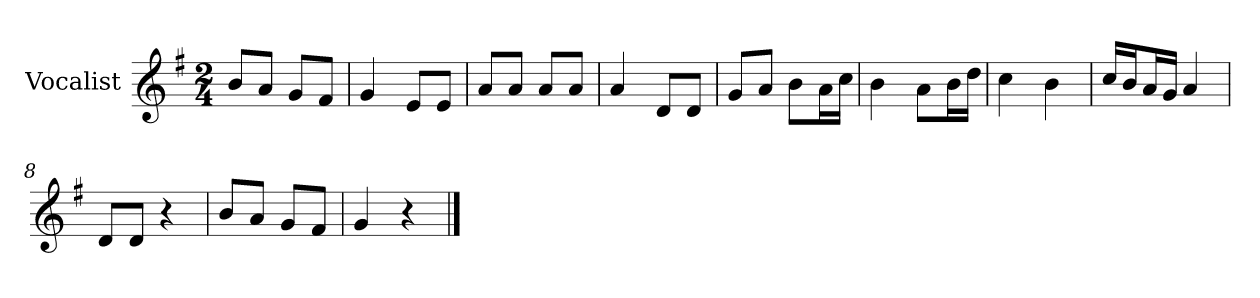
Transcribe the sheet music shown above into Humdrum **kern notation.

**kern
*part1
*staff1
*I"Vocalist
*k[f#]
*G:
*M2/4
=
8bL
8aJ
8gL
8f#J
=1
4g
8eL
8eJ
=2
8aL
8aJ
8aL
8aJ
=3
4a
8dL
8dJ
=4
8gL
8aJ
8bL
16aL
16ccJJ
=5
4b
8aL
16bL
16ddJJ
=6
4cc
4b
=7
16ccLL
16bJ
16aL
16gJJ
4a
=8
8dL
8dJ
4r
=9
8bL
8aJ
8gL
8f#J
=10
4g
4r
==
*-
